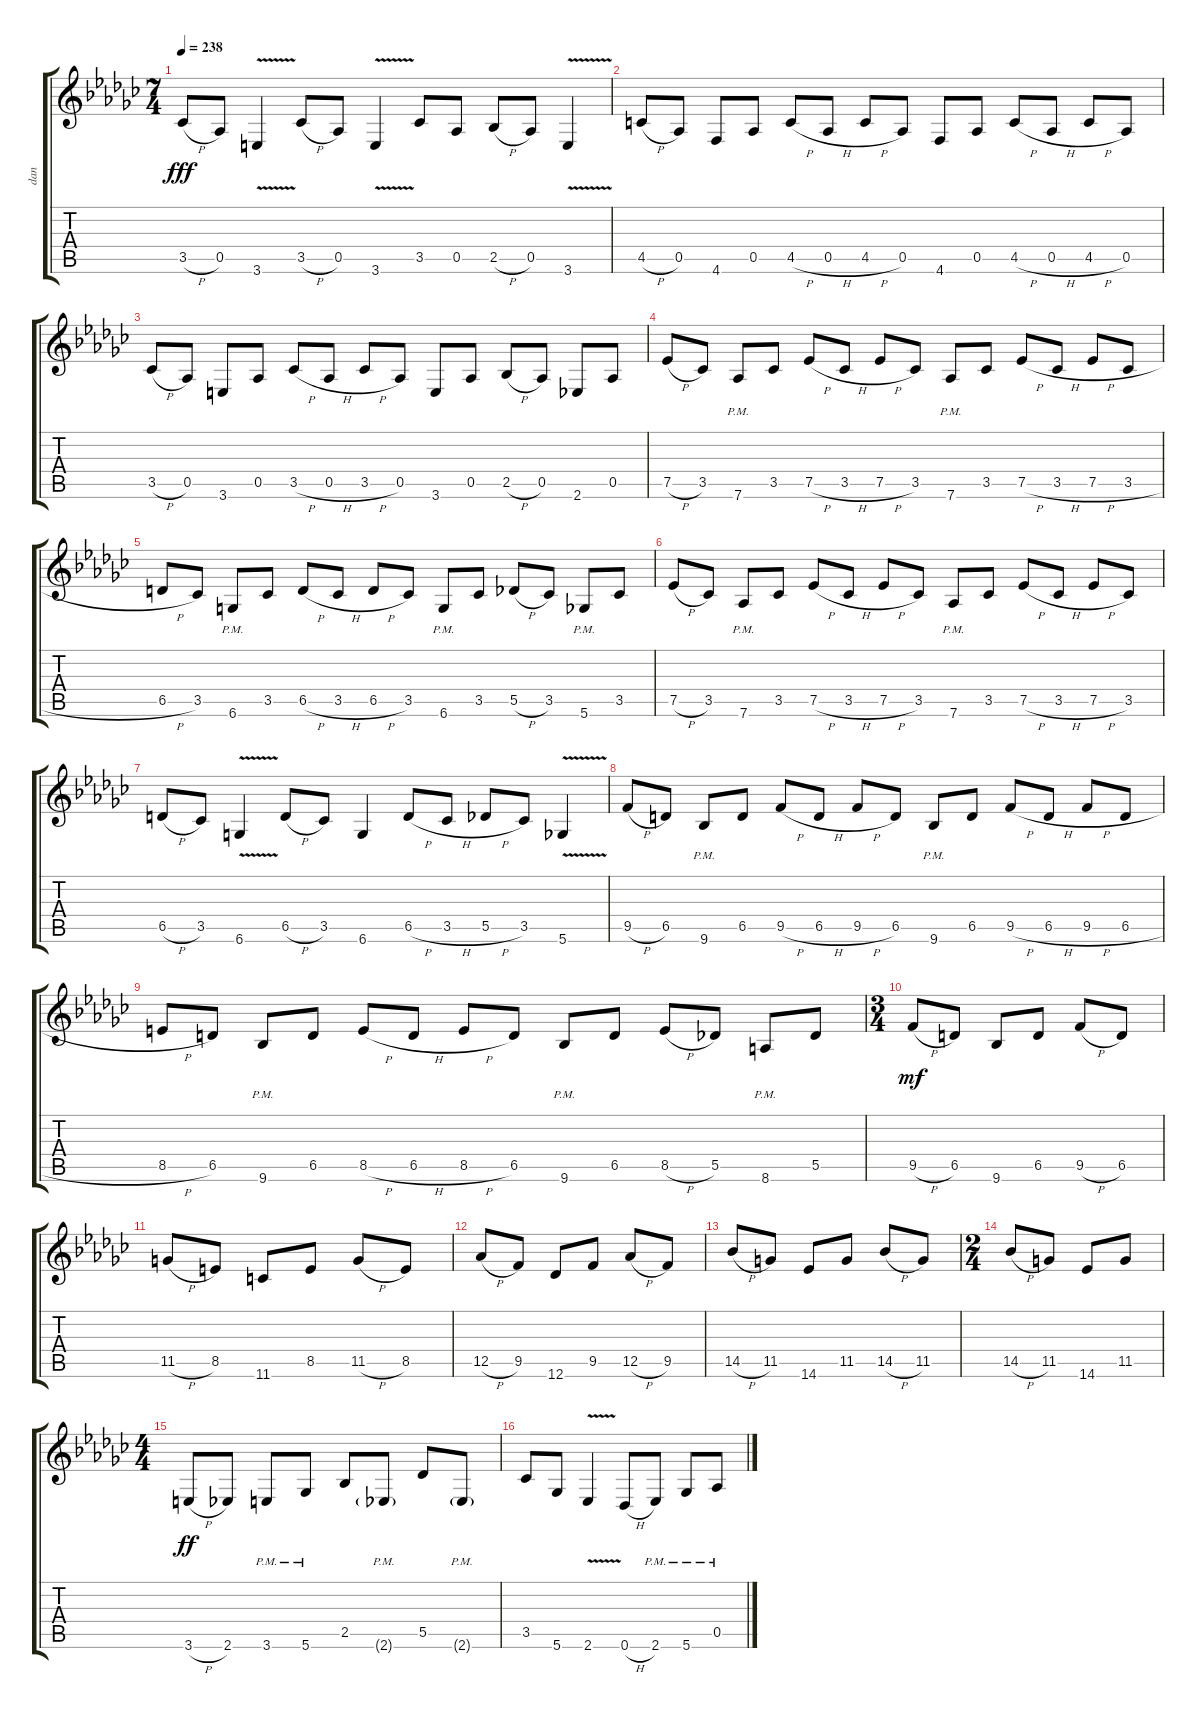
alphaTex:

\track ("dan" "dan") {instrument distortionguitar}
\staff {score tabs}
\tuning (Eb4 Bb3 Gb3 Db3 Ab2 Db2) {hide}
\ts (7 4)
\tempo 238
\clef g2
\ks gb
3.5{h}.8{dy fff} 0.5.8 3.6{v}.4 3.5{h}.8 0.5.8 3.6{v}.4 3.5.8 0.5.8 2.5{h}.8 0.5.8 3.6{v}.4 |
4.5{h}.8 0.5.8 4.6.8 0.5.8 4.5{h}.8 0.5{h}.8 4.5{h}.8 0.5.8 4.6.8 0.5.8 4.5{h}.8 0.5{h}.8 4.5{h}.8 0.5.8 |
3.5{h}.8 0.5.8 3.6.8 0.5.8 3.5{h}.8 0.5{h}.8 3.5{h}.8 0.5.8 3.6.8 0.5.8 2.5{h}.8 0.5.8 2.6.8 0.5.8 |
7.5{h}.8 3.5.8 7.6{pm}.8 3.5.8 7.5{h}.8 3.5{h}.8 7.5{h}.8 3.5.8 7.6{pm}.8 3.5.8 7.5{h}.8 3.5{h}.8 7.5{h}.8 3.5{h}.8 |
6.5{h}.8 3.5.8 6.6{pm}.8 3.5.8 6.5{h}.8 3.5{h}.8 6.5{h}.8 3.5.8 6.6{pm}.8 3.5.8 5.5{h}.8 3.5.8 5.6{pm}.8 3.5.8 |
7.5{h}.8 3.5.8 7.6{pm}.8 3.5.8 7.5{h}.8 3.5{h}.8 7.5{h}.8 3.5.8 7.6{pm}.8 3.5.8 7.5{h}.8 3.5{h}.8 7.5{h}.8 3.5.8 |
6.5{h}.8 3.5.8 6.6{v}.4 6.5{h}.8 3.5.8 6.6.4 6.5{h}.8 3.5{h}.8 5.5{h}.8 3.5.8 5.6{v}.4 |
9.5{h}.8 6.5.8 9.6{pm}.8 6.5.8 9.5{h}.8 6.5{h}.8 9.5{h}.8 6.5.8 9.6{pm}.8 6.5.8 9.5{h}.8 6.5{h}.8 9.5{h}.8 6.5{h}.8 |
8.5{h}.8 6.5.8 9.6{pm}.8 6.5.8 8.5{h}.8 6.5{h}.8 8.5{h}.8 6.5.8 9.6{pm}.8 6.5.8 8.5{h}.8 5.5.8 8.6{pm}.8 5.5.8 |
\ts (3 4)
9.5{h}.8{dy mf} 6.5.8 9.6.8 6.5.8 9.5{h}.8 6.5.8 |
11.5{h}.8 8.5.8 11.6.8 8.5.8 11.5{h}.8 8.5.8 |
12.5{h}.8 9.5.8 12.6.8 9.5.8 12.5{h}.8 9.5.8 |
14.5{h}.8 11.5.8 14.6.8 11.5.8 14.5{h}.8 11.5.8 |
\ts (2 4)
14.5{h}.8 11.5.8 14.6.8 11.5.8 |
\ts (4 4)
3.6{h}.8{dy ff} 2.6.8 3.6{pm}.8 5.6{pm}.8 2.5.8 2.6{g pm}.8 5.5.8 2.6{g pm}.8 |
3.5.8 5.6.8 2.6{v}.4 0.6{h}.8 2.6{pm}.8 5.6{pm}.8 0.5{pm}.8
